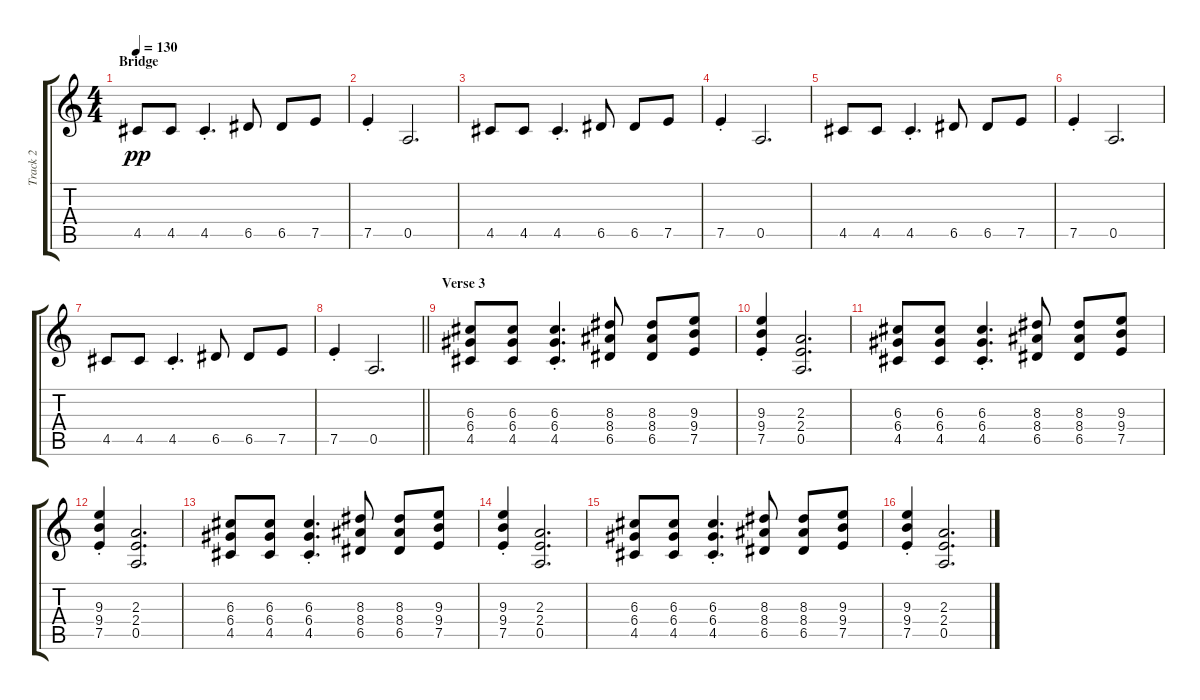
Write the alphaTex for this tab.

\track ("Track 2" "Track 2") {instrument acousticguitarsteel}
\staff {score tabs}
\tuning (E4 B3 G3 D3 A2 E2) {hide}
\ts (4 4)
\section ("" "Bridge")
\tempo 130
\clef g2
\ks c
4.5.8{dy pp} 4.5.8 4.5{st}.4{d} 6.5.8 6.5.8 7.5.8 |
7.5{st}.4 0.5.2{d} |
4.5.8 4.5.8 4.5{st}.4{d} 6.5.8 6.5.8 7.5.8 |
7.5{st}.4 0.5.2{d} |
4.5.8 4.5.8 4.5{st}.4{d} 6.5.8 6.5.8 7.5.8 |
7.5{st}.4 0.5.2{d} |
4.5.8 4.5.8 4.5{st}.4{d} 6.5.8 6.5.8 7.5.8 |
\barLineRight lightlight
7.5{st}.4 0.5.2{d} |
\section ("" "Verse 3")
(6.3 6.4 4.5).8 (6.3 6.4 4.5).8 (6.3{st} 6.4{st} 4.5{st}).4{d} (8.3 8.4 6.5).8 (8.3 8.4 6.5).8 (9.3 9.4 7.5).8 |
(9.3{st} 9.4{st} 7.5{st}).4 (2.3 2.4 0.5).2{d} |
(6.3 6.4 4.5).8 (6.3 6.4 4.5).8 (6.3{st} 6.4{st} 4.5{st}).4{d} (8.3 8.4 6.5).8 (8.3 8.4 6.5).8 (9.3 9.4 7.5).8 |
(9.3{st} 9.4{st} 7.5{st}).4 (2.3 2.4 0.5).2{d} |
(6.3 6.4 4.5).8 (6.3 6.4 4.5).8 (6.3{st} 6.4{st} 4.5{st}).4{d} (8.3 8.4 6.5).8 (8.3 8.4 6.5).8 (9.3 9.4 7.5).8 |
(9.3{st} 9.4{st} 7.5{st}).4 (2.3 2.4 0.5).2{d} |
(6.3 6.4 4.5).8 (6.3 6.4 4.5).8 (6.3{st} 6.4{st} 4.5{st}).4{d} (8.3 8.4 6.5).8 (8.3 8.4 6.5).8 (9.3 9.4 7.5).8 |
(9.3{st} 9.4{st} 7.5{st}).4 (2.3 2.4 0.5).2{d}
